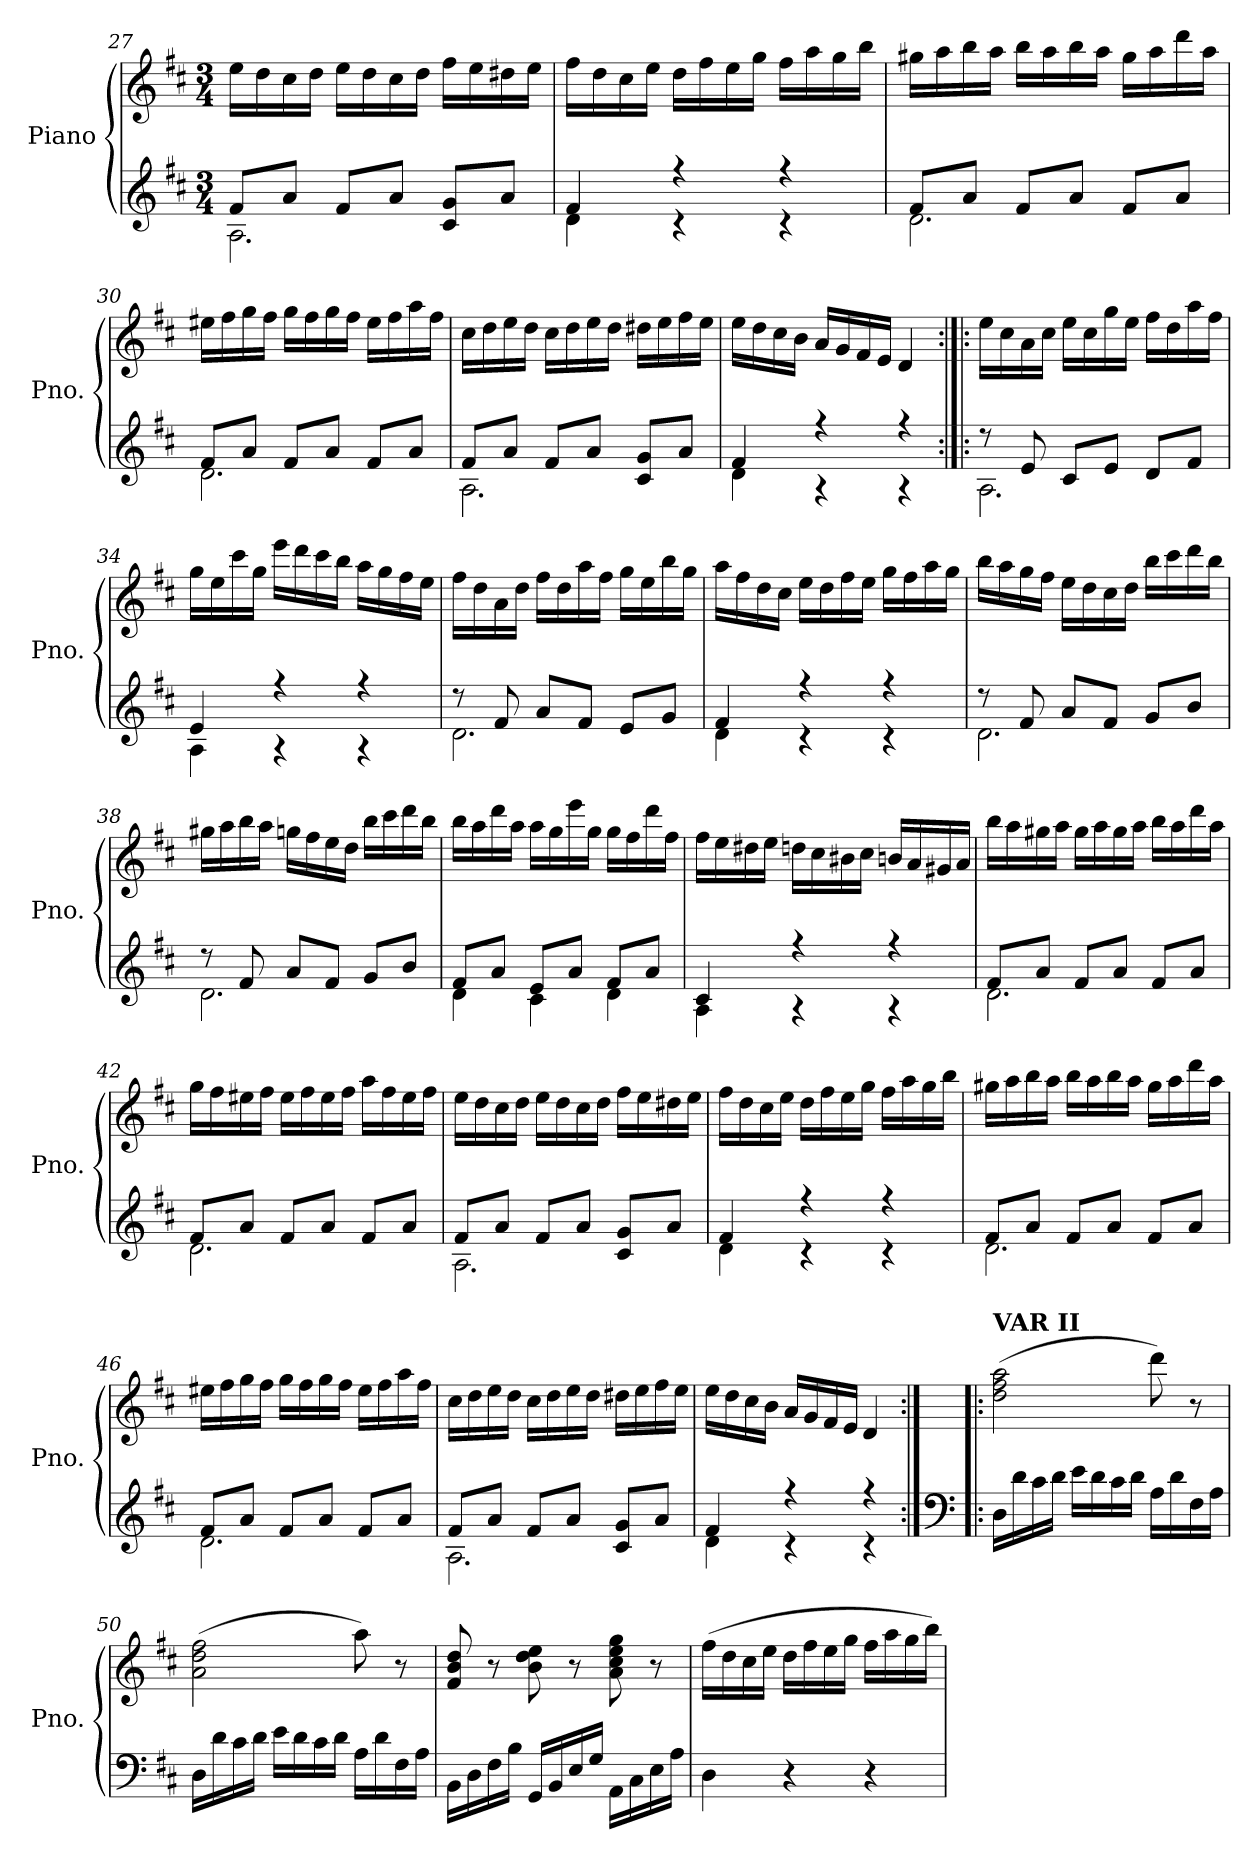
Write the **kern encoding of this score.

**kern	**kern
*part1	*part1
*staff2	*staff1
*I"Piano	*
*I'Pno.	*
*clefG2	*clefG2
*k[f#c#]	*k[f#c#]
*D:	*D:
*M3/4	*M3/4
=27	=27
*^	*
8f#/L	2.A\	16ee\LL
.	.	16dd\
8a/J	.	16cc#\
.	.	16dd\JJ
8f#/L	.	16ee\LL
.	.	16dd\
8a/J	.	16cc#\
.	.	16dd\JJ
8c#/ 8g/L	.	16ff#\LL
.	.	16ee\
8a/J	.	16dd#X\
.	.	16ee\JJ
!!LO:PB:g=z
=28	=28	=28
4f#/	4d\	16ff#\LL
.	.	16dd\
.	.	16cc#\
.	.	16ee\JJ
4r	4r	16dd\LL
.	.	16ff#\
.	.	16ee\
.	.	16gg\JJ
4r	4r	16ff#\LL
.	.	16aa\
.	.	16gg\
.	.	16bb\JJ
=29	=29	=29
8f#/L	2.d\	16gg#X\LL
.	.	16aa\
8a/J	.	16bb\
.	.	16aa\JJ
8f#/L	.	16bb\LL
.	.	16aa\
8a/J	.	16bb\
.	.	16aa\JJ
8f#/L	.	16gg#\LL
.	.	16aa\
8a/J	.	16ddd\
.	.	16aa\JJ
=30	=30	=30
8f#/L	2.d\	16ee#X\LL
.	.	16ff#\
8a/J	.	16gg\
.	.	16ff#\JJ
8f#/L	.	16gg\LL
.	.	16ff#\
8a/J	.	16gg\
.	.	16ff#\JJ
8f#/L	.	16ee#\LL
.	.	16ff#\
8a/J	.	16aa\
.	.	16ff#\JJ
!!LO:LB:g=z
=31	=31	=31
8f#/L	2.A\	16cc#\LL
.	.	16dd\
8a/J	.	16ee\
.	.	16dd\JJ
8f#/L	.	16cc#\LL
.	.	16dd\
8a/J	.	16ee\
.	.	16dd\JJ
8c#/ 8g/L	.	16dd#X\LL
.	.	16ee\
8a/J	.	16ff#\
.	.	16ee\JJ
=32	=32	=32
4f#/	4d\	16ee\LL
.	.	16dd\
.	.	16cc#\
.	.	16b\JJ
4r	4r	16a/LL
.	.	16g/
.	.	16f#/
.	.	16e/JJ
4r	4r	4d/
=33:|!|:	=33:|!|:	=33:|!|:
8r	2.A\	16ee\LL
.	.	16cc#\
8e/	.	16a\
.	.	16cc#\JJ
8c#/L	.	16ee\LL
.	.	16cc#\
8e/J	.	16gg\
.	.	16ee\JJ
8d/L	.	16ff#\LL
.	.	16dd\
8f#/J	.	16aa\
.	.	16ff#\JJ
!!LO:LB:g=z
=34	=34	=34
4e/	4A\	16gg\LL
.	.	16ee\
.	.	16ccc#\
.	.	16gg\JJ
4r	4r	16eee\LL
.	.	16ddd\
.	.	16ccc#\
.	.	16bb\JJ
4r	4r	16aa\LL
.	.	16gg\
.	.	16ff#\
.	.	16ee\JJ
=35	=35	=35
8r	2.d\	16ff#\LL
.	.	16dd\
8f#/	.	16a\
.	.	16dd\JJ
8a/L	.	16ff#\LL
.	.	16dd\
8f#/J	.	16aa\
.	.	16ff#\JJ
8e/L	.	16gg\LL
.	.	16ee\
8g/J	.	16bb\
.	.	16gg\JJ
=36	=36	=36
4f#/	4d\	16aa\LL
.	.	16ff#\
.	.	16dd\
.	.	16cc#\JJ
4r	4r	16ee\LL
.	.	16dd\
.	.	16ff#\
.	.	16ee\JJ
4r	4r	16gg\LL
.	.	16ff#\
.	.	16aa\
.	.	16gg\JJ
!!LO:LB:g=z
=37	=37	=37
8r	2.d\	16bb\LL
.	.	16aa\
8f#/	.	16gg\
.	.	16ff#\JJ
8a/L	.	16ee\LL
.	.	16dd\
8f#/J	.	16cc#\
.	.	16dd\JJ
8g/L	.	16bb\LL
.	.	16ccc#\
8b/J	.	16ddd\
.	.	16bb\JJ
=38	=38	=38
8r	2.d\	16gg#X\LL
.	.	16aa\
8f#/	.	16bb\
.	.	16aa\JJ
8a/L	.	16ggn\LL
.	.	16ff#\
8f#/J	.	16ee\
.	.	16dd\JJ
8g/L	.	16bb\LL
.	.	16ccc#\
8b/J	.	16ddd\
.	.	16bb\JJ
=39	=39	=39
8f#/L	4d\	16bb\LL
.	.	16aa\
8a/J	.	16ddd\
.	.	16aa\JJ
8e/L	4c#\	16aa\LL
.	.	16gg\
8a/J	.	16eee\
.	.	16gg\JJ
8f#/L	4d\	16gg\LL
.	.	16ff#\
8a/J	.	16ddd\
.	.	16ff#\JJ
!!LO:LB:g=z
=40	=40	=40
4c#/	4A\	16ff#\LL
.	.	16ee\
.	.	16dd#X\
.	.	16ee\JJ
4r	4r	16ddn\LL
.	.	16cc#\
.	.	16b#X\
.	.	16cc#\JJ
4r	4r	16bn/LL
.	.	16a/
.	.	16g#X/
.	.	16a/JJ
=41	=41	=41
8f#/L	2.d\	16bb\LL
.	.	16aa\
8a/J	.	16gg#X\
.	.	16aa\JJ
8f#/L	.	16gg#\LL
.	.	16aa\
8a/J	.	16gg#\
.	.	16aa\JJ
8f#/L	.	16bb\LL
.	.	16aa\
8a/J	.	16ddd\
.	.	16aa\JJ
=42	=42	=42
8f#/L	2.d\	16gg\LL
.	.	16ff#\
8a/J	.	16ee#X\
.	.	16ff#\JJ
8f#/L	.	16ee#\LL
.	.	16ff#\
8a/J	.	16ee#\
.	.	16ff#\JJ
8f#/L	.	16aa\LL
.	.	16ff#\
8a/J	.	16ee#\
.	.	16ff#\JJ
!!LO:LB:g=z
=43	=43	=43
8f#/L	2.A\	16ee\LL
.	.	16dd\
8a/J	.	16cc#\
.	.	16dd\JJ
8f#/L	.	16ee\LL
.	.	16dd\
8a/J	.	16cc#\
.	.	16dd\JJ
8c#/ 8g/L	.	16ff#\LL
.	.	16ee\
8a/J	.	16dd#X\
.	.	16ee\JJ
=44	=44	=44
4f#/	4d\	16ff#\LL
.	.	16dd\
.	.	16cc#\
.	.	16ee\JJ
4r	4r	16dd\LL
.	.	16ff#\
.	.	16ee\
.	.	16gg\JJ
4r	4r	16ff#\LL
.	.	16aa\
.	.	16gg\
.	.	16bb\JJ
=45	=45	=45
8f#/L	2.d\	16gg#X\LL
.	.	16aa\
8a/J	.	16bb\
.	.	16aa\JJ
8f#/L	.	16bb\LL
.	.	16aa\
8a/J	.	16bb\
.	.	16aa\JJ
8f#/L	.	16gg#\LL
.	.	16aa\
8a/J	.	16ddd\
.	.	16aa\JJ
!!LO:PB:g=z
=46	=46	=46
8f#/L	2.d\	16ee#X\LL
.	.	16ff#\
8a/J	.	16gg\
.	.	16ff#\JJ
8f#/L	.	16gg\LL
.	.	16ff#\
8a/J	.	16gg\
.	.	16ff#\JJ
8f#/L	.	16ee#\LL
.	.	16ff#\
8a/J	.	16aa\
.	.	16ff#\JJ
=47	=47	=47
8f#/L	2.A\	16cc#\LL
.	.	16dd\
8a/J	.	16ee\
.	.	16dd\JJ
8f#/L	.	16cc#\LL
.	.	16dd\
8a/J	.	16ee\
.	.	16dd\JJ
8c#/ 8g/L	.	16dd#X\LL
.	.	16ee\
8a/J	.	16ff#\
.	.	16ee\JJ
=48	=48	=48
4f#/	4d\	16ee\LL
.	.	16dd\
.	.	16cc#\
.	.	16b\JJ
4r	4r	16a/LL
.	.	16g/
.	.	16f#/
.	.	16e/JJ
4r	4r	4d/
*v	*v	*
!!LO:LB:g=z
=49:|!|:	=49:|!|:
*clefF4	*
*^	*
!	!	!LO:TX:a:B:t=VAR II
*v	*v	*
16D\LL	(>2dd\ 2ff#\ 2aa\
16d\	.
16c#\	.
16d\JJ	.
16e\LL	.
16d\	.
16c#\	.
16d\JJ	.
16A\LL	8ddd\)
16d\	.
16F#\	8r
16A\JJ	.
=50	=50
16D\LL	(>2a\ 2dd\ 2ff#\
16d\	.
16c#\	.
16d\JJ	.
16e\LL	.
16d\	.
16c#\	.
16d\JJ	.
16A\LL	8aa\)
16d\	.
16F#\	8r
16A\JJ	.
=51	=51
16BB\LL	8f#/ 8b/ 8dd/
16D\	.
16F#\	8r
16B\JJ	.
16GG/LL	8b\ 8dd\ 8ee\
16BB/	.
16E/	8r
16G/JJ	.
16AA\LL	8a\ 8cc#\ 8ee\ 8gg\
16C#\	.
16E\	8r
16A\JJ	.
!!LO:LB:g=z
=52	=52
4D\	(>16ff#\LL
.	16dd\
.	16cc#\
.	16ee\JJ
4r	16dd\LL
.	16ff#\
.	16ee\
.	16gg\JJ
4r	16ff#\LL
.	16aa\
.	16gg\
.	16bb\JJ)
=	=
*-	*-
